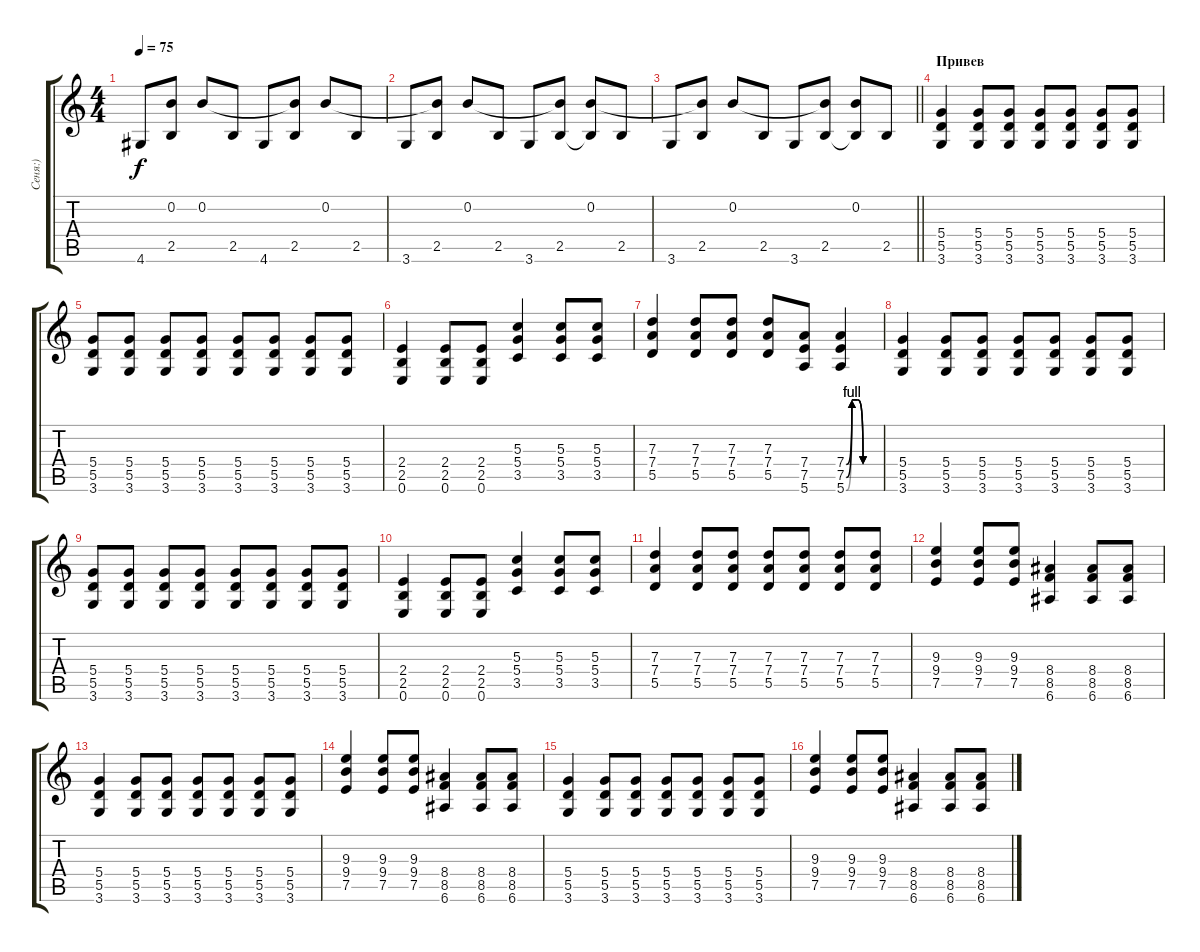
\track ("Сеня:)" "Сеня:)") {instrument electricguitarclean}
\staff {score tabs}
\tuning (E4 B3 G3 D3 A2 E2) {hide}
\ts (4 4)
\tempo 75
\clef g2
\ks c
4.6.8{dy f} (0.2{t} 2.5).8 0.2.8 2.5.8 4.6.8 (0.2{t} 2.5).8 0.2.8 2.5.8 |
3.6.8 (0.2{t} 2.5).8 0.2.8 2.5.8 3.6.8 (0.2{t} 2.5).8 (0.2 2.5{t}).8 2.5.8 |
\barLineRight lightlight
3.6.8 (0.2{t} 2.5).8 0.2.8 2.5.8 3.6.8 (0.2{t} 2.5).8 (0.2 2.5{t}).8 2.5.8 |
\section ("" "Привев")
(5.4 5.5 3.6).4{instrument distortionguitar} (5.4 5.5 3.6).8 (5.4 5.5 3.6).8 (5.4 5.5 3.6).8 (5.4 5.5 3.6).8 (5.4 5.5 3.6).8 (5.4 5.5 3.6).8 |
(5.4 5.5 3.6).8 (5.4 5.5 3.6).8 (5.4 5.5 3.6).8 (5.4 5.5 3.6).8 (5.4 5.5 3.6).8 (5.4 5.5 3.6).8 (5.4 5.5 3.6).8 (5.4 5.5 3.6).8 |
(2.4 2.5 0.6).4 (2.4 2.5 0.6).8 (2.4 2.5 0.6).8 (5.3 5.4 3.5).4 (5.3 5.4 3.5).8 (5.3 5.4 3.5).8 |
(7.3 7.4 5.5).4 (7.3 7.4 5.5).8 (7.3 7.4 5.5).8 (7.3 7.4 5.5).8 (7.4 7.5 5.6).8 (7.4{be (custom 0 0 10 4 20 4 30 0 60 0)} 7.5{be (custom 0 0 10 4 20 4 30 0 60 0)} 5.6{be (custom 0 0 10 4 20 4 30 0 60 0)}).4 |
(5.4 5.5 3.6).4 (5.4 5.5 3.6).8 (5.4 5.5 3.6).8 (5.4 5.5 3.6).8 (5.4 5.5 3.6).8 (5.4 5.5 3.6).8 (5.4 5.5 3.6).8 |
(5.4 5.5 3.6).8 (5.4 5.5 3.6).8 (5.4 5.5 3.6).8 (5.4 5.5 3.6).8 (5.4 5.5 3.6).8 (5.4 5.5 3.6).8 (5.4 5.5 3.6).8 (5.4 5.5 3.6).8 |
(2.4 2.5 0.6).4 (2.4 2.5 0.6).8 (2.4 2.5 0.6).8 (5.3 5.4 3.5).4 (5.3 5.4 3.5).8 (5.3 5.4 3.5).8 |
(7.3 7.4 5.5).4 (7.3 7.4 5.5).8 (7.3 7.4 5.5).8 (7.3 7.4 5.5).8 (7.3 7.4 5.5).8 (7.3 7.4 5.5).8 (7.3 7.4 5.5).8 |
(9.3 9.4 7.5).4 (9.3 9.4 7.5).8 (9.3 9.4 7.5).8 (8.4 8.5 6.6).4 (8.4 8.5 6.6).8 (8.4 8.5 6.6).8 |
(5.4 5.5 3.6).4 (5.4 5.5 3.6).8 (5.4 5.5 3.6).8 (5.4 5.5 3.6).8 (5.4 5.5 3.6).8 (5.4 5.5 3.6).8 (5.4 5.5 3.6).8 |
(9.3 9.4 7.5).4 (9.3 9.4 7.5).8 (9.3 9.4 7.5).8 (8.4 8.5 6.6).4 (8.4 8.5 6.6).8 (8.4 8.5 6.6).8 |
(5.4 5.5 3.6).4 (5.4 5.5 3.6).8 (5.4 5.5 3.6).8 (5.4 5.5 3.6).8 (5.4 5.5 3.6).8 (5.4 5.5 3.6).8 (5.4 5.5 3.6).8 |
(9.3 9.4 7.5).4 (9.3 9.4 7.5).8 (9.3 9.4 7.5).8 (8.4 8.5 6.6).4 (8.4 8.5 6.6).8 (8.4 8.5 6.6).8
